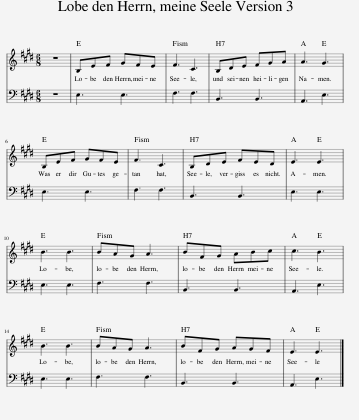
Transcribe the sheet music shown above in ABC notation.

X:1
%%score 1 2
L:1/8
M:6/8
I:linebreak $
K:E
V:1 treble
V:2 bass
V:1
 z6 | B,EF GFE | F3 C3 | B,DE FGA | A3 G3 |$ %5
 B,EF GFE | F3 C3 | B,DE FED | E3 E3 |$ B3 B3 | %10
 BAG A3 | BFG ABc | c3 B3 |$ B3 B3 | BAG A3 | %15
 BFG AGF | E3 E3 |] %17
V:2
 z6 | E,3 E,3 | F,3 F,3 | B,,3 B,,3 | A,,3 E,3 |$ %5
 E,3 E,3 | F,3 F,3 | B,,3 B,,3 | E,3 E,3 |$ E,3 E,3 | %10
 F,3 F,3 | B,,3 B,,3 | A,,3 E,3 |$ E,3 E,3 | F,3 F,3 | %15
 B,,3 B,,3 | A,,3 E,3 |] %17
